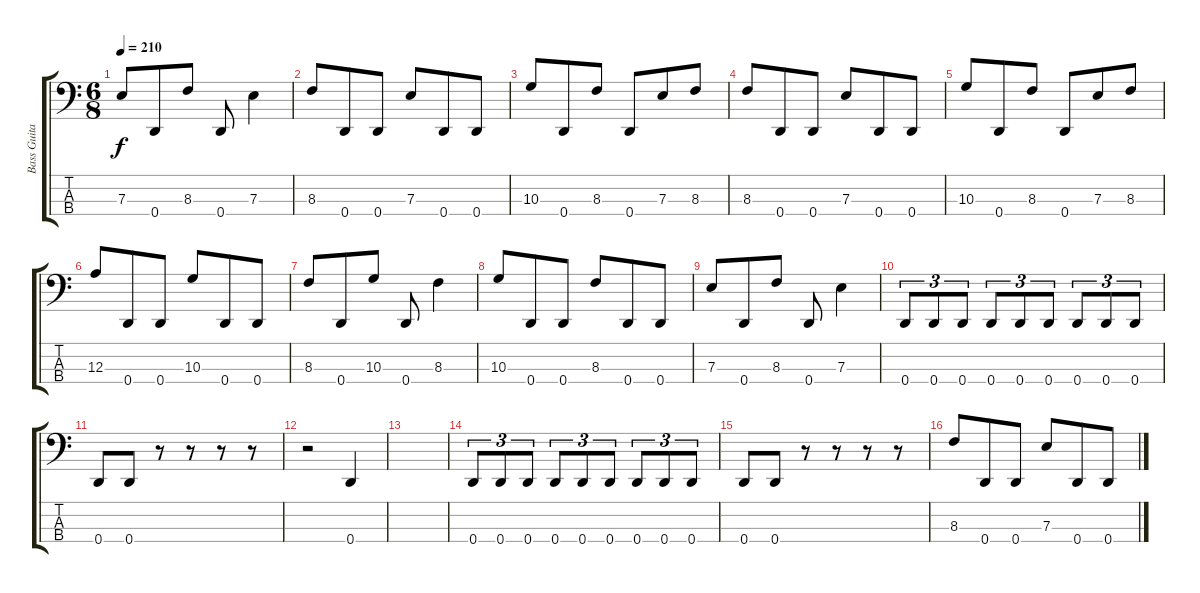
\track ("Bass Guitar" "Bass Guita") {instrument electricbasspick}
\staff {score tabs}
\tuning (G2 D2 A1 D1) {hide}
\ts (6 8)
\tempo 210
\clef f4
\ks c
7.3.8{dy f} 0.4.8 8.3.8 0.4.8 7.3.4 |
8.3.8 0.4.8 0.4.8 7.3.8 0.4.8 0.4.8 |
10.3.8 0.4.8 8.3.8 0.4.8 7.3.8 8.3.8 |
8.3.8 0.4.8 0.4.8 7.3.8 0.4.8 0.4.8 |
10.3.8 0.4.8 8.3.8 0.4.8 7.3.8 8.3.8 |
12.3.8 0.4.8 0.4.8 10.3.8 0.4.8 0.4.8 |
8.3.8 0.4.8 10.3.8 0.4.8 8.3.4 |
10.3.8 0.4.8 0.4.8 8.3.8 0.4.8 0.4.8 |
7.3.8 0.4.8 8.3.8 0.4.8 7.3.4 |
0.4.8{tu (3 2)} 0.4.8{tu (3 2)} 0.4.8{tu (3 2)} 0.4.8{tu (3 2)} 0.4.8{tu (3 2)} 0.4.8{tu (3 2)} 0.4.8{tu (3 2)} 0.4.8{tu (3 2)} 0.4.8{tu (3 2)} |
0.4.8 0.4.8 r.8 r.8 r.8 r.8 |
r.2 0.4.4 |
|
0.4.8{tu (3 2)} 0.4.8{tu (3 2)} 0.4.8{tu (3 2)} 0.4.8{tu (3 2)} 0.4.8{tu (3 2)} 0.4.8{tu (3 2)} 0.4.8{tu (3 2)} 0.4.8{tu (3 2)} 0.4.8{tu (3 2)} |
0.4.8 0.4.8 r.8 r.8 r.8 r.8 |
8.3.8 0.4.8 0.4.8 7.3.8 0.4.8 0.4.8
